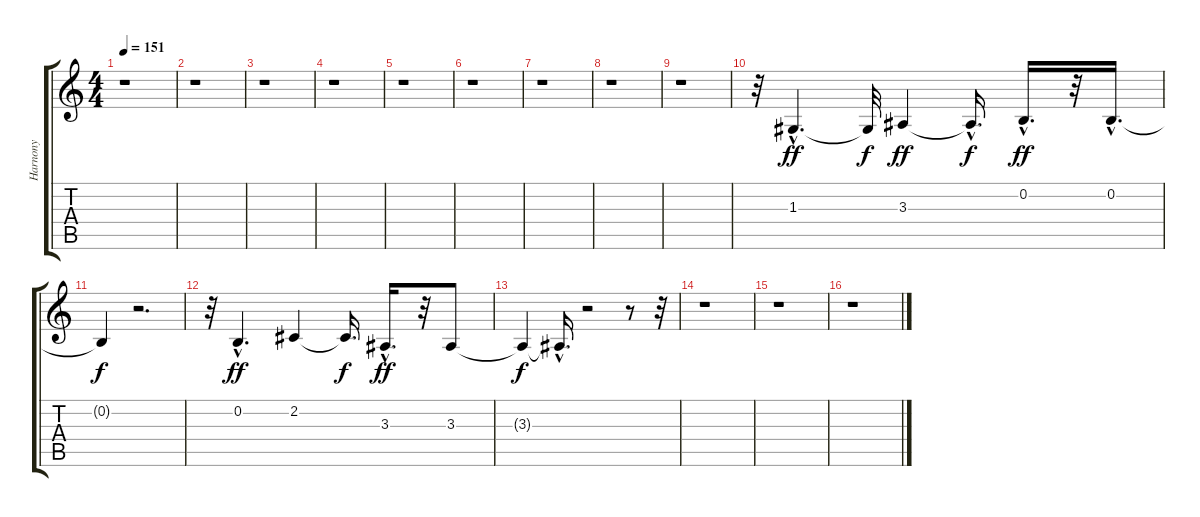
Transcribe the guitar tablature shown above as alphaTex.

\track ("Harnony" "Harnony") {instrument tangoaccordion}
\staff {score tabs}
\tuning (E4 B3 G3 D3 A2 E2) {hide}
\ts (4 4)
\tempo 151
\clef g2
\ks c
r.1{dy ff} |
r.1 |
r.1 |
r.1 |
r.1 |
r.1 |
r.1 |
r.1 |
r.1 |
r.32 1.3{hac}.4{d} 1.3{t}.32{dy f} 3.3.4{dy ff} 3.3{hac t}.16{d dy f} 0.2{hac}.16{d dy ff} r.32 0.2{hac}.16{d} |
0.2{t}.4{dy f} r.2{d} |
r.32 0.2{hac}.4{d dy ff} 2.2.4 2.2{t}.16{d dy f} 3.3{hac}.16{d dy ff} r.32 3.3.8 |
3.3{t}.4{dy f} 3.3{hac t}.16{d} r.2 r.8 r.32 |
r.1 |
r.1 |
r.1
